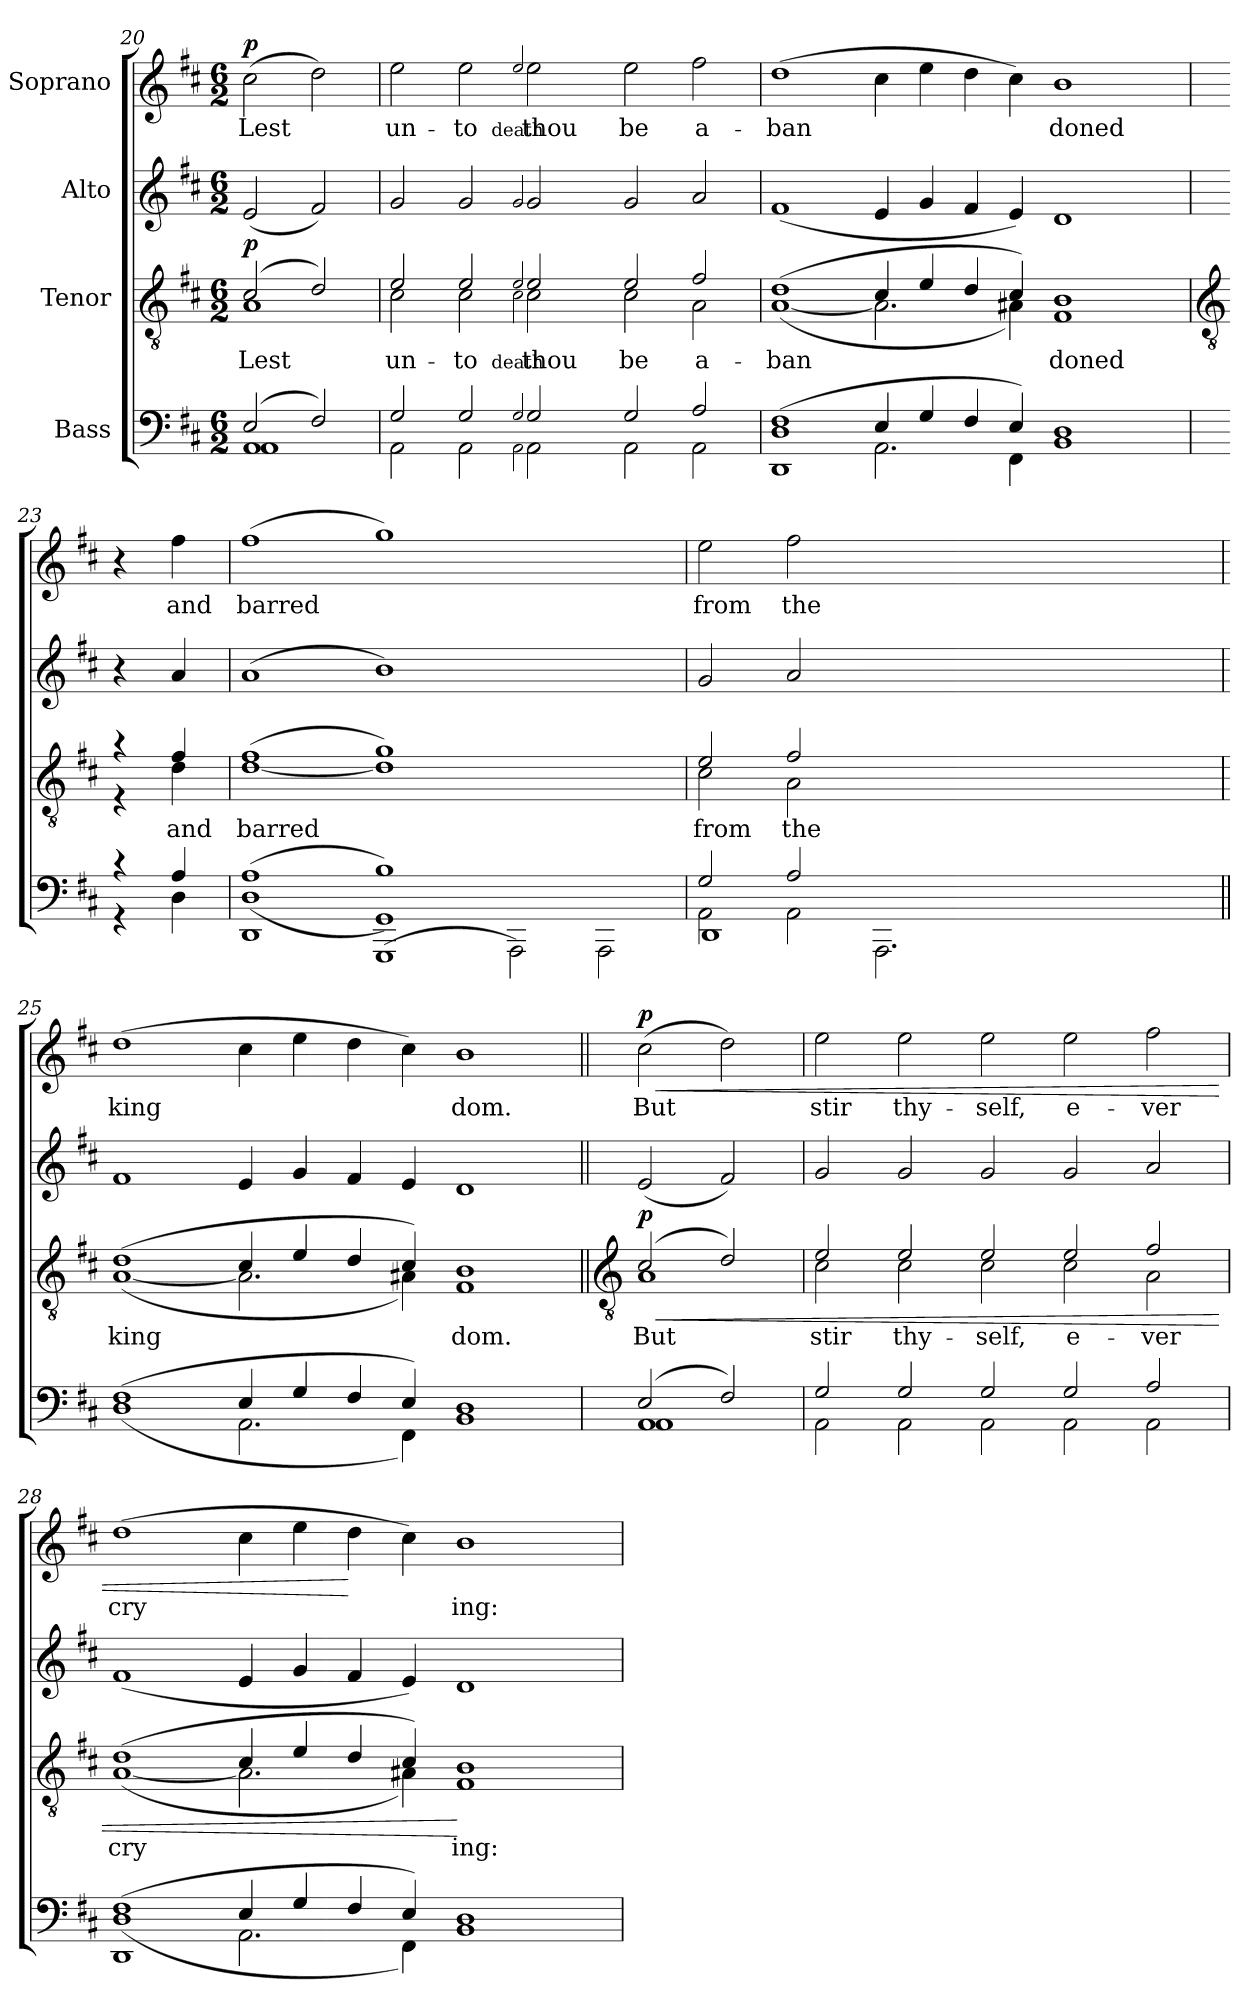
**kern	**kern	**text	**dynam	**kern	**kern	**text	**dynam
*part4	*part3	*part3	*part3	*part2	*part1	*part1	*part1
*staff4	*staff3	*staff3	*staff3	*staff2	*staff1	*staff1	*staff1
*I"Bass	*I"Tenor	*	*	*I"Alto	*I"Soprano	*	*
!!LO:LB:g=z
*clefF4	*clefGv2	*	*	*clefG2	*clefG2	*	*
*k[f#c#]	*k[f#c#]	*	*	*k[f#c#]	*k[f#c#]	*	*
*D:	*D:	*	*	*D:	*D:	*	*
*M6/2	*M6/2	*	*	*M6/2	*M6/2	*	*
=20	=20	=20	=20	=20	=20	=20	=20
*^	*^	*	*	*	*	*	*
*	*^	*	*	*	*	*	*	*	*
!	!	!	!	!	!LO:LY:b	!LO:DY:b	!	!	!LO:LY:b	!LO:DY:b
(>2E/	1AA\	1AA\	(>2c#/	1A\	Lest	p	(<2e	(>2cc#	Lest	p
2F#/)	.	.	2d/)	.	.	.	2f#)	2dd)	.	.
=21	=21	=21	=21	=21	=21	=21	=21	=21	=21	=21
!	!	!	!	!	!LO:LY:b	!	!	!	!LO:LY:b	!
2G/	2AA\	2ryy	2e/	2c#\	un-	.	2g	2ee	un-	.
!	!	!	!	!	!LO:LY:b	!	!	!	!LO:LY:b	!
2G/	2AA\	2ryy	2e/	2c#\	-to	.	2g	2ee	-to	.
!	!	!	!	!	!LO:LY:b	!	!	!	!LO:LY:b	!
2qqG/	2qqAA\	.	2qqe/	2qqc#\	death	.	2qqg	2qqee	death	.
!	!	!	!	!	!LO:LY:b	!	!	!	!LO:LY:b	!
2G/	2AA\	2ryy	2e/	2c#\	thou	.	2g	2ee	thou	.
!	!	!	!	!	!LO:LY:b	!	!	!	!LO:LY:b	!
2G/	2AA\	2ryy	2e/	2c#\	be	.	2g	2ee	be	.
!	!	!	!	!	!LO:LY:b	!	!	!	!LO:LY:b	!
2A/	2AA\	2ryy	2f#/	2A\	a-	.	2a	2ff#	a-	.
=22	=22	=22	=22	=22	=22	=22	=22	=22	=22	=22
!	!	!	!	!	!LO:LY:b	!	!	!	!LO:LY:b	!
(>1F#/	1D\	1DD\	(>1d/	(<[1A\	-ban	.	(<1f#	(>1dd	-ban	.
4E/	2.AA\	2.ryy	4c#/	2.A\]	.	.	4e	4cc#	.	.
4G/	.	.	4e/	.	.	.	4g	4ee	.	.
4F#/	.	.	4d/	.	.	.	4f#	4dd	.	.
4E/)	4FF#\	4ryy	4c#/)	4A#X\)	.	.	4e)	4cc#)	.	.
!	!	!	!	!	!LO:LY:b	!	!	!	!LO:LY:b	!
1D/	1BB\	2ryy	1B/	1F#\	doned	.	1d	1b	doned	.
.	.	2ryy	.	.	.	.	.	.	.	.
!!LO:LB:g=z
=23	=23	=23	=23	=23	=23	=23	=23	=23	=23	=23
*	*	*	*clefGv2	*	*	*	*	*	*	*
4r	4r	2ryy	4r	4r	.	.	4r	4r	.	.
!	!	!	!	!	!LO:LY:b	!	!	!	!LO:LY:b	!
4A/	4D\	.	4f#/	4d\	and	.	4a	4ff#	and	.
=24	=24	=24	=24	=24	=24	=24	=24	=24	=24	=24
!	!	!	!	!	!LO:LY:b	!	!	!	!LO:LY:b	!
(>1A/	(<1D\	1DD\	(>1f#/	[1d\	barred	.	(<1a	(>1ff#	barred	.
1B/)	1GG\)	(<1GGG\	1g/)	1d\]	.	.	1b)	1gg)	.	.
1ryy	1ryy	2AAA\)	1ryy	1ryy	.	.	1ryy	1ryy	.	.
.	.	2AAA\	.	.	.	.	.	.	.	.
=24A	=24A	=24A	=24A	=24A	=24A	=24A	=24A	=24A	=24A	=24A
!	!	!	!	!	!LO:LY:b	!	!	!	!LO:LY:b	!
2G/	2AA\	1DD\	2e/	2c#\	from	.	2g	2ee	from	.
!	!	!	!	!	!LO:LY:b	!	!	!	!LO:LY:b	!
2A/	2AA\	.	2f#/	2A\	the	.	2a	2ff#	the	.
0ryy	0ryy	2.AAA\	0ryy	0ryy	.	.	0ryy	0ryy	.	.
.	.	4ryy	.	.	.	.	.	.	.	.
.	.	2ryy	.	.	.	.	.	.	.	.
.	.	2ryy	.	.	.	.	.	.	.	.
=25||	=25||	=25||	=25	=25	=25	=25	=25	=25	=25	=25
!	!	!	!	!	!LO:LY:b	!	!	!	!LO:LY:b	!
*	*v	*v	*	*	*	*	*	*	*	*
(>1F#/	(<1D\	(>1d/	(<[1A\	king	.	1f#	(>1dd	king	.
4E/	2.AA\	4c#/	2.A\]	.	.	4e	4cc#	.	.
4G/	.	4e/	.	.	.	4g	4ee	.	.
4F#/	.	4d/	.	.	.	4f#	4dd	.	.
4E/)	4FF#\)	4c#/)	4A#X\)	.	.	4e	4cc#)	.	.
!	!	!	!	!LO:LY:b	!	!	!	!LO:LY:b	!
1D/	1BB\	1B/	1F#\	dom.	.	1d	1b	dom.	.
*v	*v	*	*	*	*	*	*	*	*
!!LO:LB:g=z
=26	=26||	=26||	=26||	=26||	=26||	=26||	=26||	=26||
*	*clefGv2	*	*	*	*	*	*	*
*^	*	*	*	*	*	*	*	*
*	*^	*	*	*	*	*	*	*	*
!	!	!	!	!	!LO:LY:b	!LO:HP:b	!	!	!LO:LY:b	!LO:HP:b
!	!	!	!	!	!	!LO:DY:n=1:b	!	!	!	!LO:DY:n=1:b
(>2E/	1AA\	1AA\	(>2c#/	1A\	But	< p	(<2e	(>2cc#	But	< p
2F#/)	.	.	2d/)	.	.	.	2f#)	2dd)	.	.
=27	=27	=27	=27	=27	=27	=27	=27	=27	=27	=27
!	!	!	!	!	!LO:LY:b	!	!	!	!LO:LY:b	!
2G/	2AA\	2ryy	2e/	2c#\	stir	.	2g	2ee	stir	.
!	!	!	!	!	!LO:LY:b	!	!	!	!LO:LY:b	!
2G/	2AA\	2ryy	2e/	2c#\	thy-	.	2g	2ee	thy-	.
!	!	!	!	!	!LO:LY:b	!	!	!	!LO:LY:b	!
2G/	2AA\	2ryy	2e/	2c#\	-self,	.	2g	2ee	-self,	.
!	!	!	!	!	!LO:LY:b	!	!	!	!LO:LY:b	!
2G/	2AA\	2ryy	2e/	2c#\	e-	.	2g	2ee	e-	.
!	!	!	!	!	!LO:LY:b	!	!	!	!LO:LY:b	!
2A/	2AA\	2ryy	2f#/	2A\	-ver	.	2a	2ff#	-ver	.
=28	=28	=28	=28	=28	=28	=28	=28	=28	=28	=28
!	!	!	!	!	!LO:LY:b	!	!	!	!LO:LY:b	!
(>1F#/	(<1D\	1DD\	(>1d/	(<[1A\	cry	.	(<1f#	(>1dd	cry	.
4E/	2.AA\	2.ryy	4c#/	2.A\]	.	.	4e	4cc#	.	.
4G/	.	.	4e/	.	.	.	4g	4ee	.	.
4F#/	.	.	4d/	.	.	.	4f#	4dd	.	[
4E/)	4FF#\)	4ryy	4c#/)	4A#X\)	.	.	4e)	4cc#)	.	.
!	!	!	!	!	!LO:LY:b	!	!	!	!LO:LY:b	!
1D/	1BB\	2ryy	1B/	1F#\	ing:	[	1d	1b	ing:	.
.	.	2ryy	.	.	.	.	.	.	.	.
*v	*v	*v	*	*	*	*	*	*	*	*
*	*v	*v	*	*	*	*	*	*
=	=	=	=	=	=	=	=
*-	*-	*-	*-	*-	*-	*-	*-
